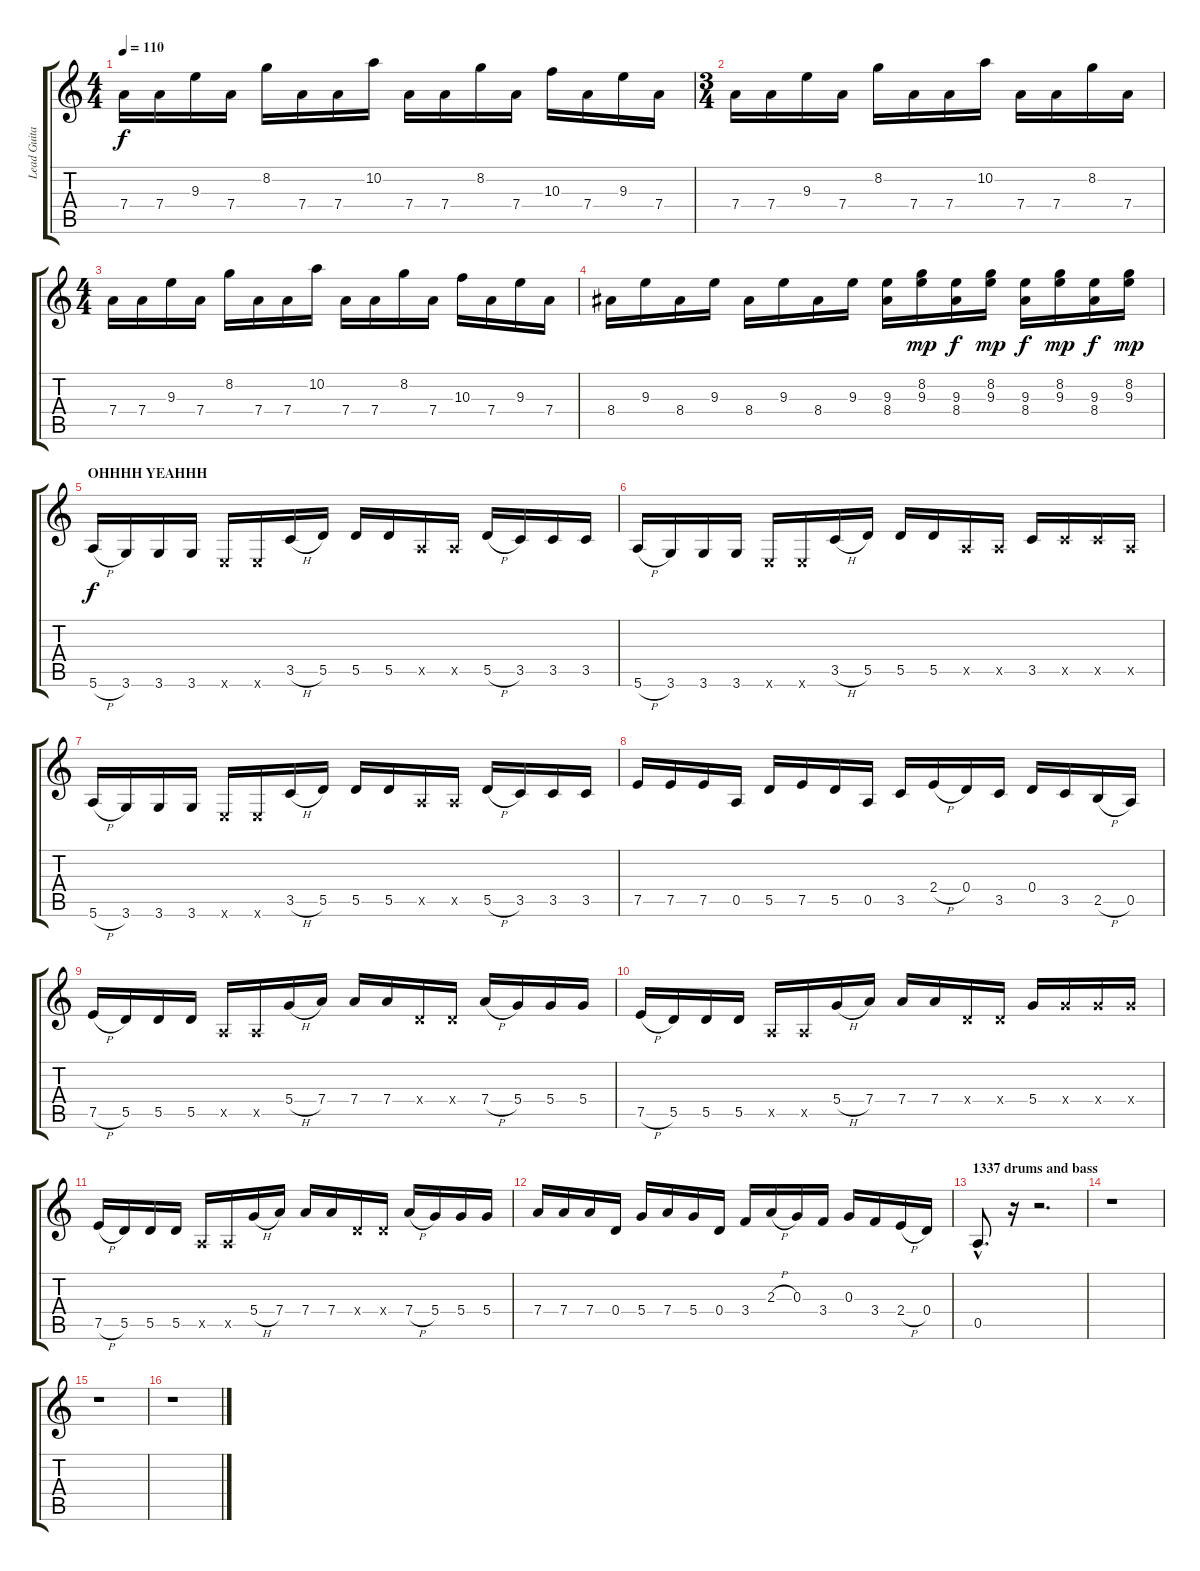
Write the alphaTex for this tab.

\track ("Lead Guitar " "Lead Guita") {instrument overdrivenguitar}
\staff {score tabs}
\tuning (E4 B3 G3 D3 A2 E2) {hide}
\ts (4 4)
\tempo 110
\clef g2
\ks c
7.4.16{dy f} 7.4.16 9.3.16 7.4.16 8.2.16 7.4.16 7.4.16 10.2.16 7.4.16 7.4.16 8.2.16 7.4.16 10.3.16 7.4.16 9.3.16 7.4.16 |
\ts (3 4)
7.4.16 7.4.16 9.3.16 7.4.16 8.2.16 7.4.16 7.4.16 10.2.16 7.4.16 7.4.16 8.2.16 7.4.16 |
\ts (4 4)
7.4.16 7.4.16 9.3.16 7.4.16 8.2.16 7.4.16 7.4.16 10.2.16 7.4.16 7.4.16 8.2.16 7.4.16 10.3.16 7.4.16 9.3.16 7.4.16 |
8.4.16 9.3.16 8.4.16 9.3.16 8.4.16 9.3.16 8.4.16 9.3.16 (9.3 8.4).16 (8.2 9.3).16{dy mp} (9.3 8.4).16{dy f} (8.2 9.3).16{dy mp} (9.3 8.4).16{dy f} (8.2 9.3).16{dy mp} (9.3 8.4).16{dy f} (8.2 9.3).16{dy mp} |
\section ("" "OHHHH YEAHHH")
5.6{h}.16{dy f} 3.6.16 3.6.16 3.6.16 0.6{x}.16 0.6{x}.16 3.5{h}.16 5.5.16 5.5.16 5.5.16 0.5{x}.16 0.5{x}.16 5.5{h}.16 3.5.16 3.5.16 3.5.16 |
5.6{h}.16 3.6.16 3.6.16 3.6.16 0.6{x}.16 0.6{x}.16 3.5{h}.16 5.5.16 5.5.16 5.5.16 0.5{x}.16 0.5{x}.16 3.5.16 3.5{x}.16 3.5{x}.16 0.5{x}.16 |
5.6{h}.16 3.6.16 3.6.16 3.6.16 0.6{x}.16 0.6{x}.16 3.5{h}.16 5.5.16 5.5.16 5.5.16 0.5{x}.16 0.5{x}.16 5.5{h}.16 3.5.16 3.5.16 3.5.16 |
7.5.16 7.5.16 7.5.16 0.5.16 5.5.16 7.5.16 5.5.16 0.5.16 3.5.16 2.4{h}.16 0.4.16 3.5.16 0.4.16 3.5.16 2.5{h}.16 0.5.16 |
7.5{h}.16 5.5.16 5.5.16 5.5.16 0.5{x}.16 0.5{x}.16 5.4{h}.16 7.4.16 7.4.16 7.4.16 0.4{x}.16 0.4{x}.16 7.4{h}.16 5.4.16 5.4.16 5.4.16 |
7.5{h}.16 5.5.16 5.5.16 5.5.16 0.5{x}.16 0.5{x}.16 5.4{h}.16 7.4.16 7.4.16 7.4.16 0.4{x}.16 0.4{x}.16 5.4.16 5.4{x}.16 5.4{x}.16 5.4{x}.16 |
7.5{h}.16 5.5.16 5.5.16 5.5.16 0.5{x}.16 0.5{x}.16 5.4{h}.16 7.4.16 7.4.16 7.4.16 0.4{x}.16 0.4{x}.16 7.4{h}.16 5.4.16 5.4.16 5.4.16 |
7.4.16 7.4.16 7.4.16 0.4.16 5.4.16 7.4.16 5.4.16 0.4.16 3.4.16 2.3{h}.16 0.3.16 3.4.16 0.3.16 3.4.16 2.4{h}.16 0.4.16 |
\section ("" "1337 drums and bass")
0.5{hac}.8{d} r.16 r.2{d} |
r.1 |
r.1 |
r.1
